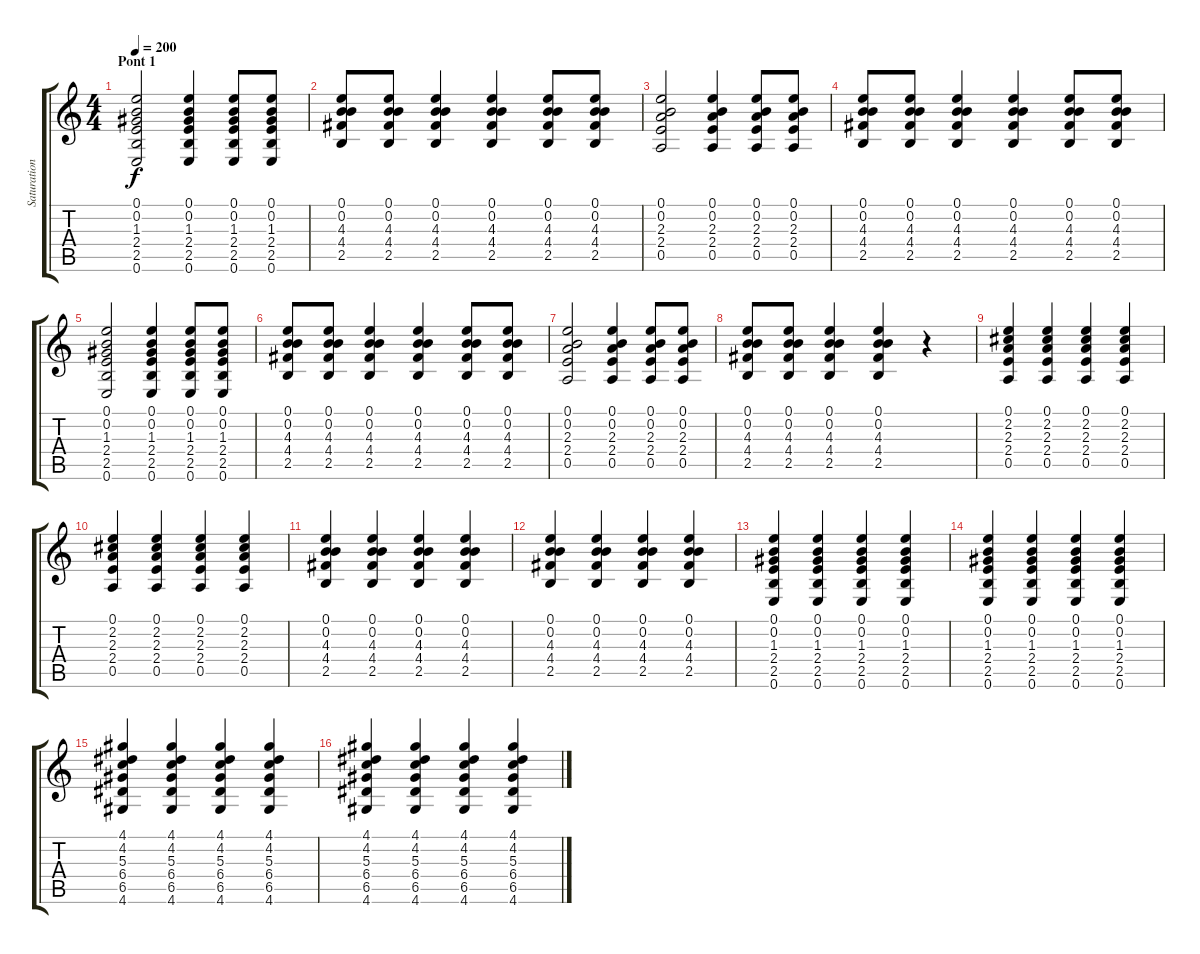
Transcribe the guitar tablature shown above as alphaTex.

\track ("Saturation droite" "Saturation") {instrument overdrivenguitar}
\staff {score tabs}
\tuning (E4 B3 G3 D3 A2 E2) {hide}
\ts (4 4)
\section ("" "Pont 1")
\tempo 200
\clef g2
\ks c
(0.1 0.2 1.3 2.4 2.5 0.6).2{dy f} (0.1 0.2 1.3 2.4 2.5 0.6).4 (0.1 0.2 1.3 2.4 2.5 0.6).8 (0.1 0.2 1.3 2.4 2.5 0.6).8 |
(0.1 0.2 4.3 4.4 2.5).8 (0.1 0.2 4.3 4.4 2.5).8 (0.1 0.2 4.3 4.4 2.5).4 (0.1 0.2 4.3 4.4 2.5).4 (0.1 0.2 4.3 4.4 2.5).8 (0.1 0.2 4.3 4.4 2.5).8 |
(0.1 0.2 2.3 2.4 0.5).2 (0.1 0.2 2.3 2.4 0.5).4 (0.1 0.2 2.3 2.4 0.5).8 (0.1 0.2 2.3 2.4 0.5).8 |
(0.1 0.2 4.3 4.4 2.5).8 (0.1 0.2 4.3 4.4 2.5).8 (0.1 0.2 4.3 4.4 2.5).4 (0.1 0.2 4.3 4.4 2.5).4 (0.1 0.2 4.3 4.4 2.5).8 (0.1 0.2 4.3 4.4 2.5).8 |
(0.1 0.2 1.3 2.4 2.5 0.6).2 (0.1 0.2 1.3 2.4 2.5 0.6).4 (0.1 0.2 1.3 2.4 2.5 0.6).8 (0.1 0.2 1.3 2.4 2.5 0.6).8 |
(0.1 0.2 4.3 4.4 2.5).8 (0.1 0.2 4.3 4.4 2.5).8 (0.1 0.2 4.3 4.4 2.5).4 (0.1 0.2 4.3 4.4 2.5).4 (0.1 0.2 4.3 4.4 2.5).8 (0.1 0.2 4.3 4.4 2.5).8 |
(0.1 0.2 2.3 2.4 0.5).2 (0.1 0.2 2.3 2.4 0.5).4 (0.1 0.2 2.3 2.4 0.5).8 (0.1 0.2 2.3 2.4 0.5).8 |
(0.1 0.2 4.3 4.4 2.5).8 (0.1 0.2 4.3 4.4 2.5).8 (0.1 0.2 4.3 4.4 2.5).4 (0.1 0.2 4.3 4.4 2.5).4 r.4 |
(0.1 2.2 2.3 2.4 0.5).4{volume 8} (0.1 2.2 2.3 2.4 0.5).4 (0.1 2.2 2.3 2.4 0.5).4 (0.1 2.2 2.3 2.4 0.5).4 |
(0.1 2.2 2.3 2.4 0.5).4 (0.1 2.2 2.3 2.4 0.5).4 (0.1 2.2 2.3 2.4 0.5).4 (0.1 2.2 2.3 2.4 0.5).4 |
(0.1 0.2 4.3 4.4 2.5).4 (0.1 0.2 4.3 4.4 2.5).4 (0.1 0.2 4.3 4.4 2.5).4 (0.1 0.2 4.3 4.4 2.5).4 |
(0.1 0.2 4.3 4.4 2.5).4 (0.1 0.2 4.3 4.4 2.5).4 (0.1 0.2 4.3 4.4 2.5).4 (0.1 0.2 4.3 4.4 2.5).4 |
(0.1 0.2 1.3 2.4 2.5 0.6).4 (0.1 0.2 1.3 2.4 2.5 0.6).4 (0.1 0.2 1.3 2.4 2.5 0.6).4 (0.1 0.2 1.3 2.4 2.5 0.6).4 |
(0.1 0.2 1.3 2.4 2.5 0.6).4 (0.1 0.2 1.3 2.4 2.5 0.6).4 (0.1 0.2 1.3 2.4 2.5 0.6).4 (0.1 0.2 1.3 2.4 2.5 0.6).4 |
(4.1 4.2 5.3 6.4 6.5 4.6).4 (4.1 4.2 5.3 6.4 6.5 4.6).4 (4.1 4.2 5.3 6.4 6.5 4.6).4 (4.1 4.2 5.3 6.4 6.5 4.6).4 |
(4.1 4.2 5.3 6.4 6.5 4.6).4 (4.1 4.2 5.3 6.4 6.5 4.6).4 (4.1 4.2 5.3 6.4 6.5 4.6).4 (4.1 4.2 5.3 6.4 6.5 4.6).4
